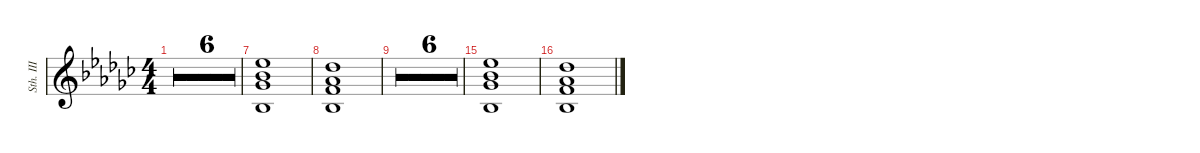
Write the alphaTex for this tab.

\defaultSystemsLayout 4
\hideDynamics
\bracketExtendMode groupsimilarinstruments
\otherSystemsTrackNameOrientation horizontal
\track ("Synthesizer III" "Sth. III") {multiBarRest instrument choiraahs}
\staff {score}
\tuning (E4 B3 G3 D3 A2 E2)
\ts (4 4)
\tempo 139
\clef g2
\simile firstofdouble
\ks gb
|
\simile secondofdouble
|
|
|
|
|
(8.4{acc b} 11.3{acc b} 11.2{acc b} 11.1{acc b}).1{beam Up} |
(9.1{acc b} 9.2{acc b} 10.3{acc forcenatural} 8.4{acc b}).1{beam Up} |
\simile firstofdouble
|
\simile secondofdouble
|
\simile none
|
|
|
|
(8.4{acc b} 11.3{acc b} 11.2{acc b} 11.1{acc b}).1{beam Up} |
(9.1{acc b} 9.2{acc b} 10.3{acc forcenatural} 8.4{acc b}).1{beam Up}
